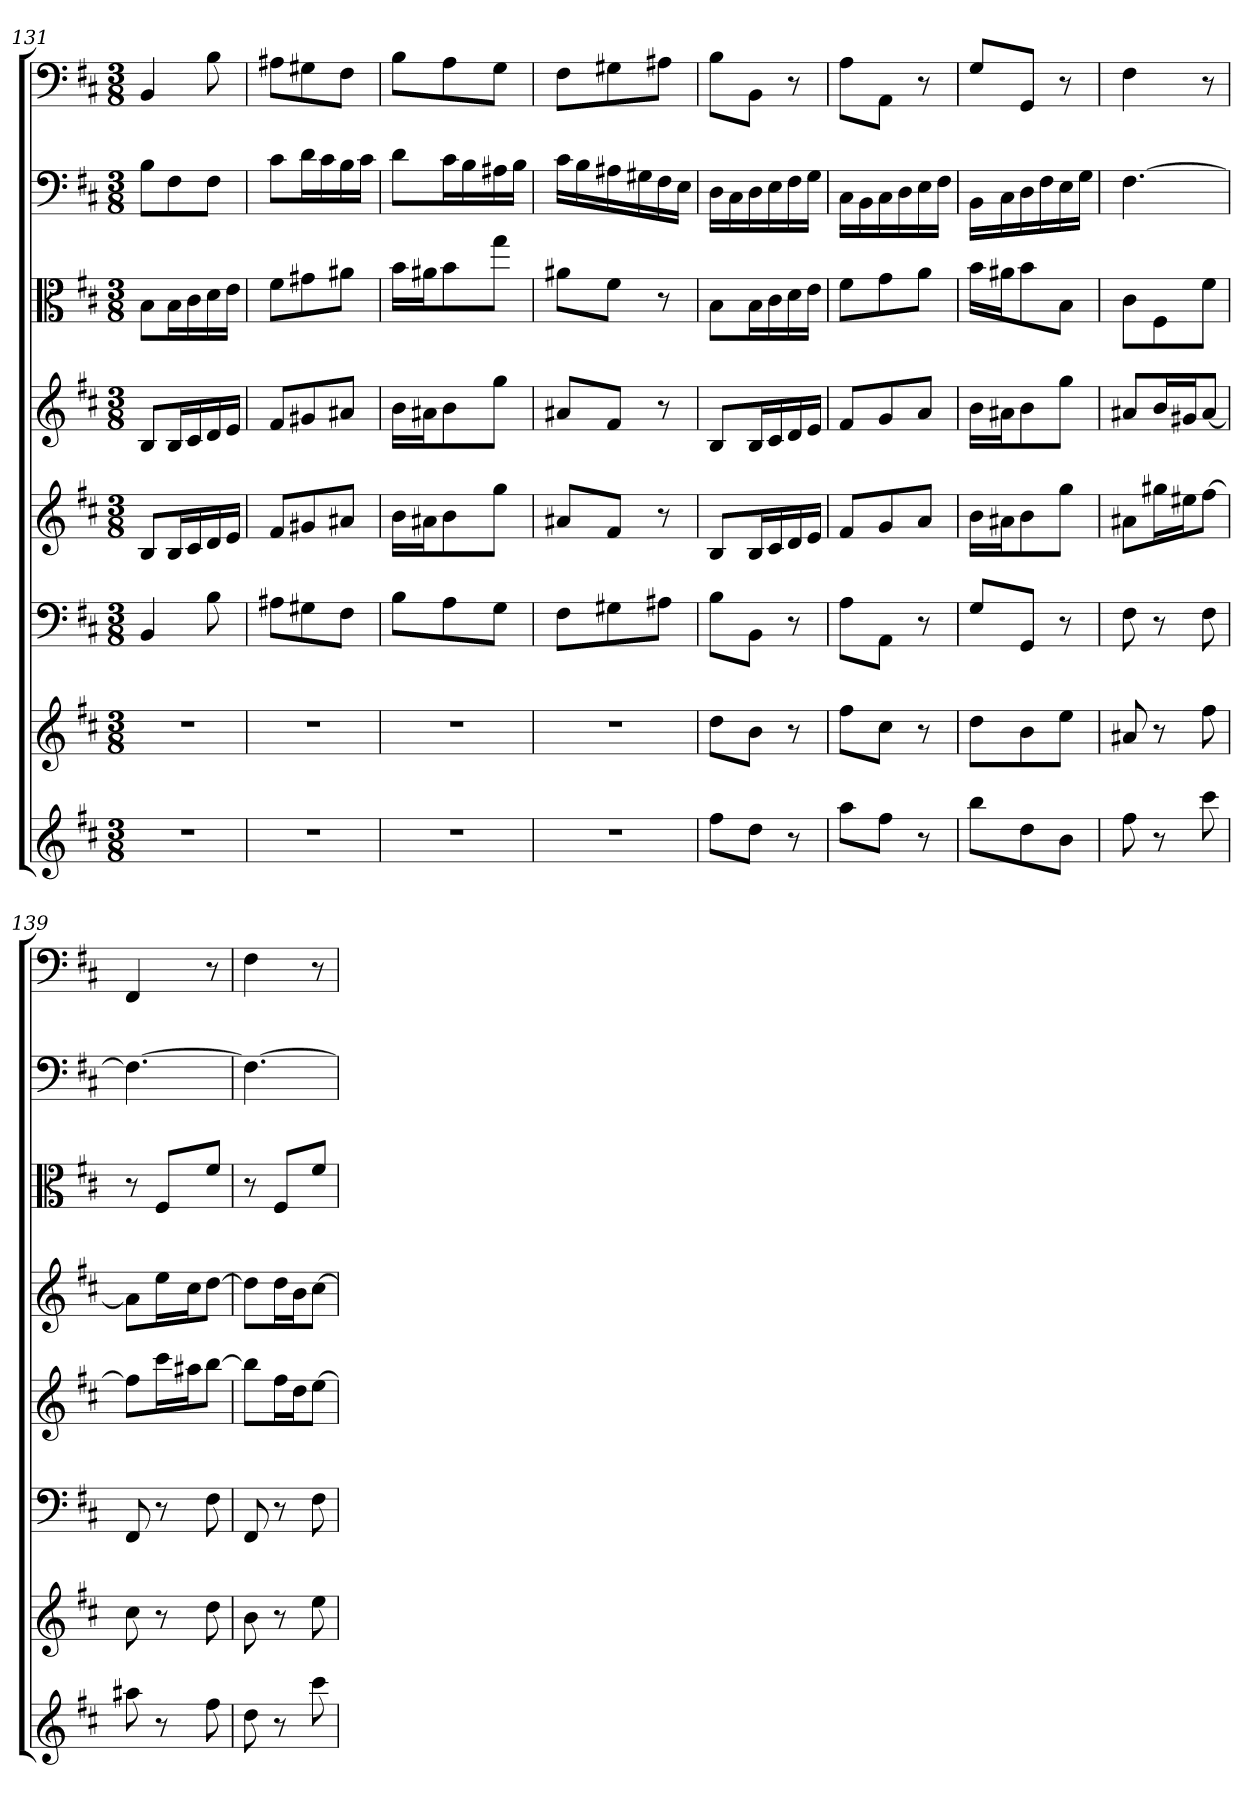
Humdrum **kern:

**kern	**kern	**kern	**kern	**kern	**kern	**kern	**kern
*part8	*part7	*part6	*part5	*part4	*part3	*part2	*part1
*staff8	*staff7	*staff6	*staff5	*staff4	*staff3	*staff2	*staff1
*	*	*clefF4	*	*	*clefC3	*clefF4	*clefF4
*k[f#c#]	*k[f#c#]	*k[f#c#]	*k[f#c#]	*k[f#c#]	*k[f#c#]	*k[f#c#]	*k[f#c#]
*D:	*D:	*D:	*D:	*D:	*D:	*D:	*D:
*M3/8	*M3/8	*M3/8	*M3/8	*M3/8	*M3/8	*M3/8	*M3/8
=131	=131	=131	=131	=131	=131	=131	=131
4.r	4.r	4BB	8BL	8BL	8B\L	8B\L	4BB
.	.	.	16BL	16BL	16B\L	8F#\	.
.	.	.	16c#	16c#	16c#\	.	.
.	.	8B	16d	16d	16d\	8F#\J	8B
.	.	.	16eJJ	16eJJ	16e\JJ	.	.
=132	=132	=132	=132	=132	=132	=132	=132
4.r	4.r	8A#X\L	8f#L	8f#L	8f#\L	8c#\L	8A#X\L
.	.	8G#X\	8g#X	8g#X	8g#X\	16d\L	8G#X\
.	.	.	.	.	.	16c#\	.
.	.	8F#\J	8a#XJ	8a#XJ	8a#X\J	16B\	8F#\J
.	.	.	.	.	.	16c#\JJ	.
=133	=133	=133	=133	=133	=133	=133	=133
4.r	4.r	8B\L	16bLL	16bLL	16b\LL	8d\L	8B\L
.	.	.	16a#XJ	16a#XJ	16a#X\J	.	.
.	.	8A\	8b	8b	8b\	16c#\L	8A\
.	.	.	.	.	.	16B\	.
.	.	8G\J	8ggJ	8ggJ	8gg\J	16A#X\	8G\J
.	.	.	.	.	.	16B\JJ	.
=134	=134	=134	=134	=134	=134	=134	=134
4.r	4.r	8F#\L	8a#XL	8a#XL	8a#X\L	16c#\LL	8F#\L
.	.	.	.	.	.	16B\	.
.	.	8G#X\	8f#J	8f#J	8f#\J	16A#X\	8G#X\
.	.	.	.	.	.	16G#X\	.
.	.	8A#X\J	8r	8r	8r	16F#\	8A#X\J
.	.	.	.	.	.	16E\JJ	.
=135	=135	=135	=135	=135	=135	=135	=135
8ff#L	8ddL	8B\L	8BL	8BL	8B\L	16D\LL	8B\L
.	.	.	.	.	.	16C#\	.
8ddJ	8bJ	8BB\J	16BL	16BL	16B\L	16D\	8BB\J
.	.	.	16c#	16c#	16c#\	16E\	.
8r	8r	8r	16d	16d	16d\	16F#\	8r
.	.	.	16eJJ	16eJJ	16e\JJ	16G\JJ	.
=136	=136	=136	=136	=136	=136	=136	=136
8aaL	8ff#L	8A\L	8f#L	8f#L	8f#\L	16C#\LL	8A\L
.	.	.	.	.	.	16BB\	.
8ff#J	8cc#J	8AA\J	8g	8g	8g\	16C#\	8AA\J
.	.	.	.	.	.	16D\	.
8r	8r	8r	8aJ	8aJ	8a\J	16E\	8r
.	.	.	.	.	.	16F#\JJ	.
=137	=137	=137	=137	=137	=137	=137	=137
8bbL	8ddL	8G/L	16bLL	16bLL	16b\LL	16BB\LL	8G/L
.	.	.	16a#XJ	16a#XJ	16a#X\J	16C#\	.
8dd	8b	8GG/J	8b	8b	8b\	16D\	8GG/J
.	.	.	.	.	.	16F#\	.
8bJ	8eeJ	8r	8ggJ	8ggJ	8B\J	16E\	8r
.	.	.	.	.	.	16G\JJ	.
=138	=138	=138	=138	=138	=138	=138	=138
8ff#	8a#X	8F#	8a#XL	8a#XL	8c#\L	[4.F#	4F#
8r	8r	8r	16gg#XL	16bL	8F#\	.	.
.	.	.	16ee#XJ	16g#XJ	.	.	.
8ccc#	8ff#	8F#	[8ff#J	[8a#J	8f#\J	.	8r
=139	=139	=139	=139	=139	=139	=139	=139
8aa#X	8cc#	8FF#	8ff#L]	8a#L]	8r	4.F#_	4FF#
8r	8r	8r	16ccc#L	16eeL	8F#/L	.	.
.	.	.	16aa#XJ	16cc#J	.	.	.
8ff#	8dd	8F#	[8bbJ	[8ddJ	8f#/J	.	8r
=140	=140	=140	=140	=140	=140	=140	=140
8dd	8b	8FF#	8bbL]	8ddL]	8r	4.F#_	4F#
8r	8r	8r	16ff#L	16ddL	8F#/L	.	.
.	.	.	16ddJ	16bJ	.	.	.
8ccc#	8ee	8F#	[8eeJ	[8cc#J	8f#/J	.	8r
=	=	=	=	=	=	=	=
*-	*-	*-	*-	*-	*-	*-	*-
